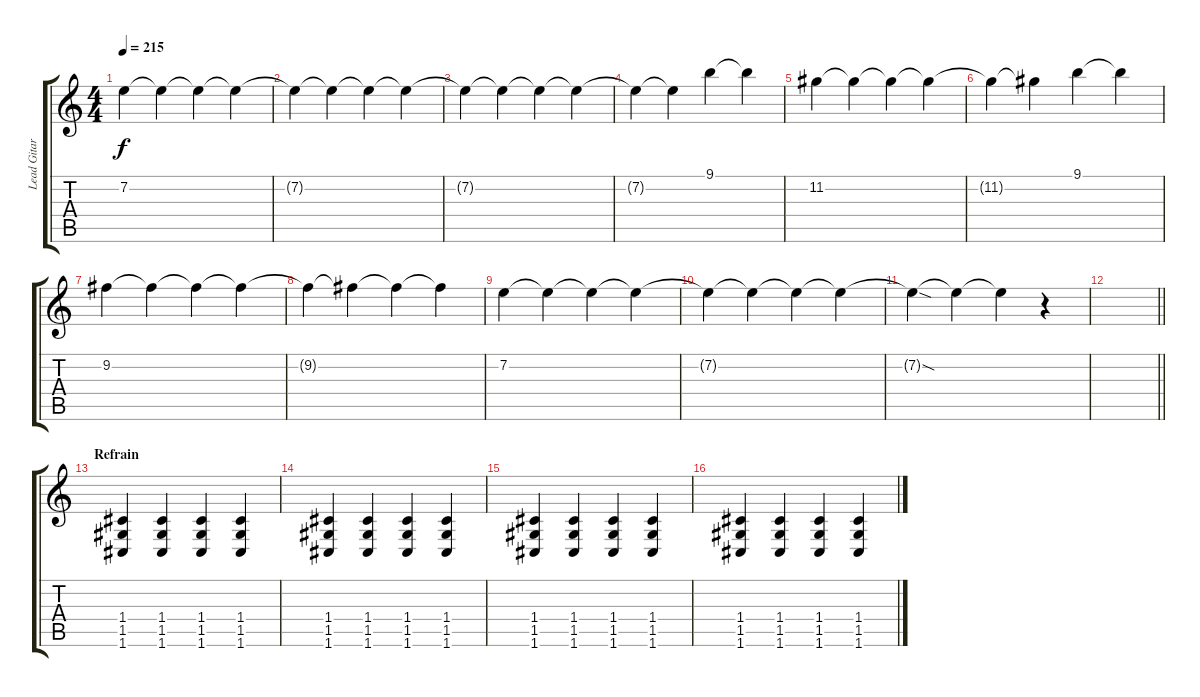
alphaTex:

\track ("Lead Gitarre" "Lead Gitar") {instrument overdrivenguitar}
\staff {score tabs}
\tuning (D4 A3 F3 C3 G2 C2) {hide}
\ts (4 4)
\tempo 215
\clef g2
\ks c
7.2.4{dy f} 7.2{t}.4 7.2{t}.4 7.2{t}.4 |
7.2{t}.4 7.2{t}.4 7.2{t}.4 7.2{t}.4 |
7.2{t}.4 7.2{t}.4 7.2{t}.4 7.2{t}.4 |
7.2{t}.4 7.2{t}.4 9.1.4 9.1{t}.4 |
11.2.4 11.2{t}.4 11.2{t}.4 11.2{t}.4 |
11.2{t}.4 11.2{t}.4 9.1.4 9.1{t}.4 |
9.2.4 9.2{t}.4 9.2{t}.4 9.2{t}.4 |
9.2{t}.4 9.2{t}.4 9.2{t}.4 9.2{t}.4 |
7.2.4 7.2{t}.4{volume 0} 7.2{t}.4 7.2{t}.4 |
7.2{t}.4 7.2{t}.4 7.2{t}.4 7.2{t}.4 |
7.2{sod t}.4 7.2{t}.4 7.2{t}.4 r.4{volume 14} |
\barLineRight lightlight
|
\section ("" "Refrain")
(1.4 1.5 1.6).4 (1.4 1.5 1.6).4 (1.4 1.5 1.6).4 (1.4 1.5 1.6).4 |
(1.4 1.5 1.6).4 (1.4 1.5 1.6).4 (1.4 1.5 1.6).4 (1.4 1.5 1.6).4 |
(1.4 1.5 1.6).4 (1.4 1.5 1.6).4 (1.4 1.5 1.6).4 (1.4 1.5 1.6).4 |
(1.4 1.5 1.6).4 (1.4 1.5 1.6).4 (1.4 1.5 1.6).4 (1.4 1.5 1.6).4
